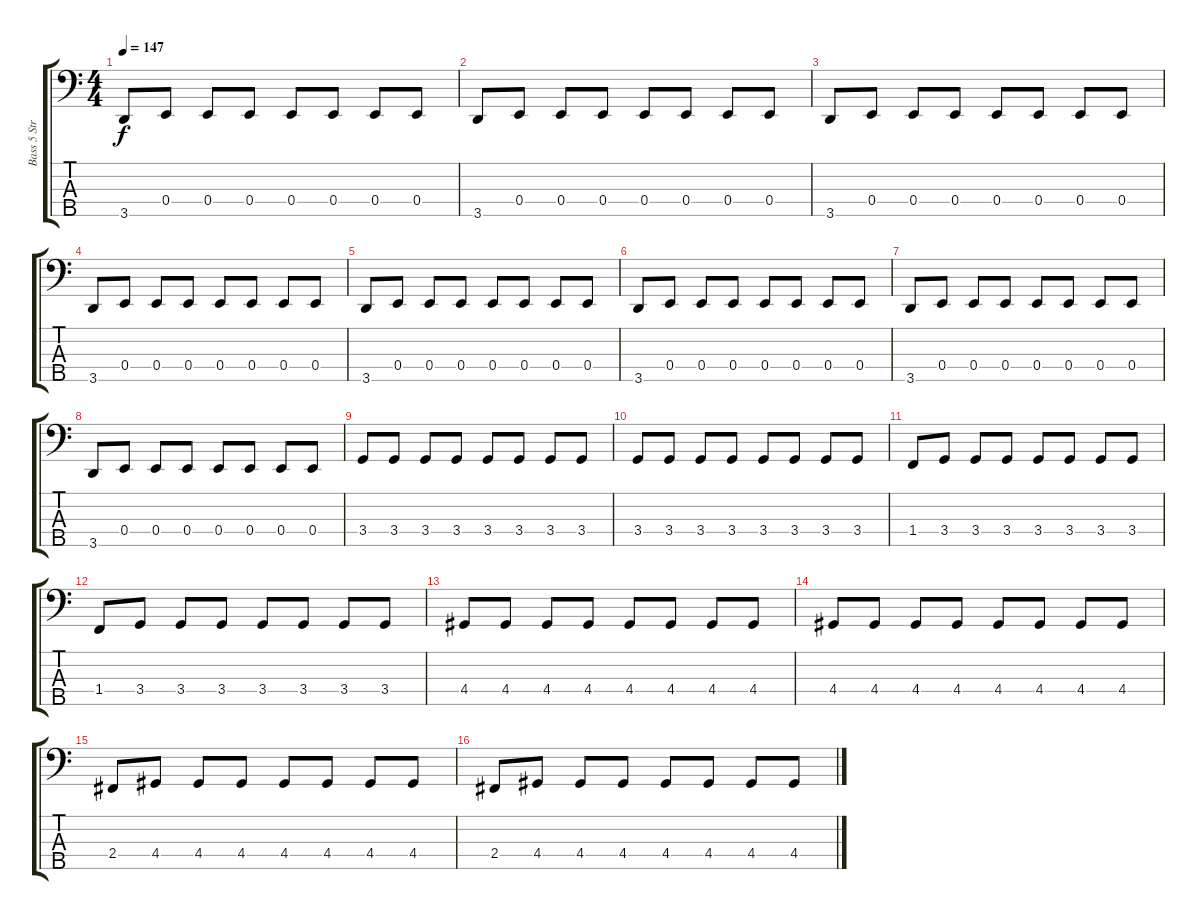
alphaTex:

\track ("Bass 5 Strings" "Bass 5 Str") {instrument electricbassfinger}
\staff {score tabs}
\tuning (G2 D2 A1 E1 B0) {hide}
\ts (4 4)
\tempo 147
\clef f4
\ks c
3.5.8{dy f} 0.4.8 0.4.8 0.4.8 0.4.8 0.4.8 0.4.8 0.4.8 |
3.5.8 0.4.8 0.4.8 0.4.8 0.4.8 0.4.8 0.4.8 0.4.8 |
3.5.8 0.4.8 0.4.8 0.4.8 0.4.8 0.4.8 0.4.8 0.4.8 |
3.5.8 0.4.8 0.4.8 0.4.8 0.4.8 0.4.8 0.4.8 0.4.8 |
3.5.8 0.4.8 0.4.8 0.4.8 0.4.8 0.4.8 0.4.8 0.4.8 |
3.5.8 0.4.8 0.4.8 0.4.8 0.4.8 0.4.8 0.4.8 0.4.8 |
3.5.8 0.4.8 0.4.8 0.4.8 0.4.8 0.4.8 0.4.8 0.4.8 |
3.5.8 0.4.8 0.4.8 0.4.8 0.4.8 0.4.8 0.4.8 0.4.8 |
3.4.8 3.4.8 3.4.8 3.4.8 3.4.8 3.4.8 3.4.8 3.4.8 |
3.4.8 3.4.8 3.4.8 3.4.8 3.4.8 3.4.8 3.4.8 3.4.8 |
1.4.8 3.4.8 3.4.8 3.4.8 3.4.8 3.4.8 3.4.8 3.4.8 |
1.4.8 3.4.8 3.4.8 3.4.8 3.4.8 3.4.8 3.4.8 3.4.8 |
4.4.8 4.4.8 4.4.8 4.4.8 4.4.8 4.4.8 4.4.8 4.4.8 |
4.4.8 4.4.8 4.4.8 4.4.8 4.4.8 4.4.8 4.4.8 4.4.8 |
2.4.8 4.4.8 4.4.8 4.4.8 4.4.8 4.4.8 4.4.8 4.4.8 |
2.4.8 4.4.8 4.4.8 4.4.8 4.4.8 4.4.8 4.4.8 4.4.8
